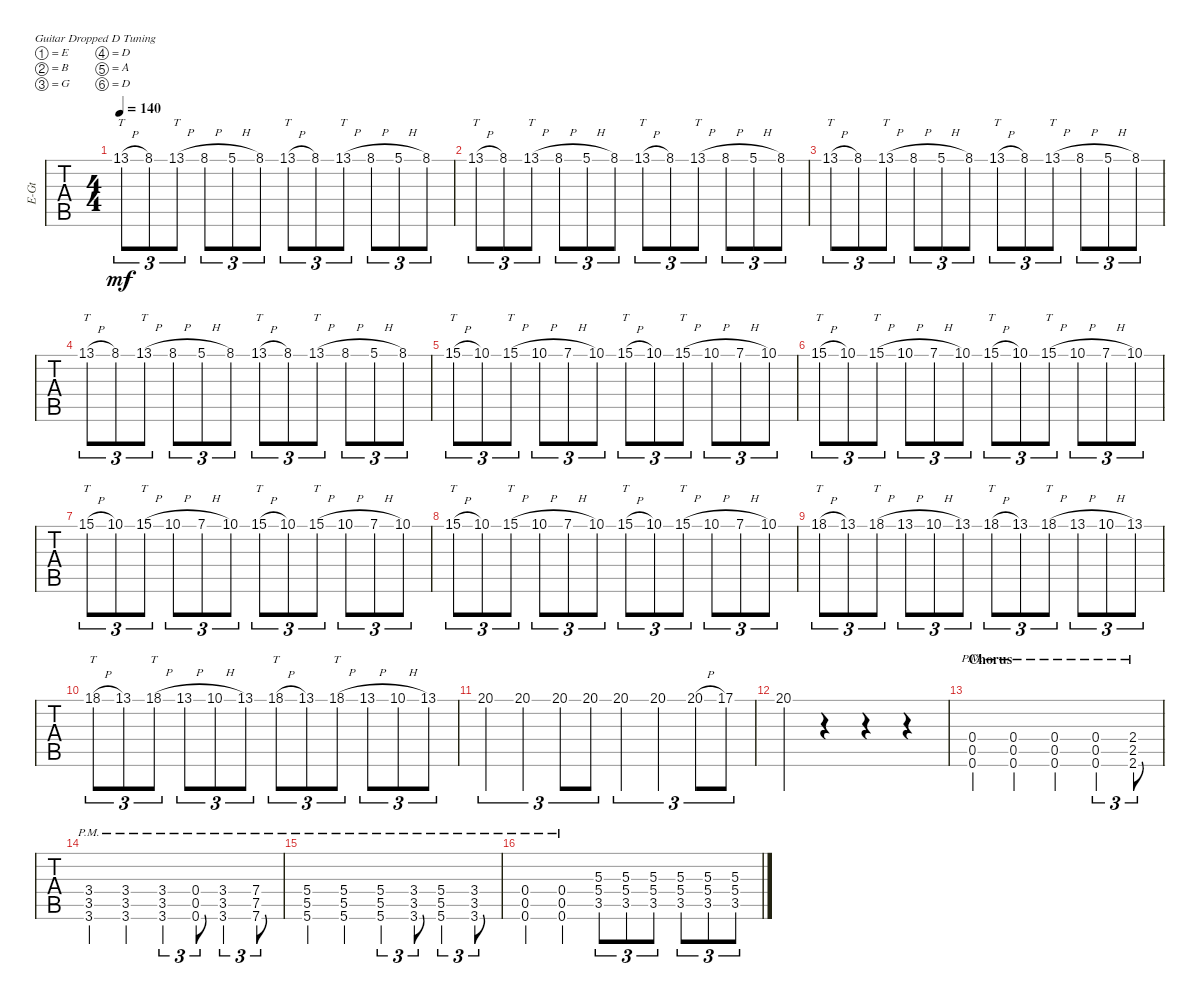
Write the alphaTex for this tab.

\defaultSystemsLayout 4
\bracketExtendMode groupsimilarinstruments
\multiBarRest
\otherSystemsTrackNameOrientation horizontal
\track ("David" "E-Gt") {mute instrument distortionguitar}
\staff {tabs}
\tuning (E4 B3 G3 D3 A2 D2)
\ts (4 4)
\tempo 140
\clef g2
\ks c
13.1{h}.8{tt tu (3 2) dy mf} 8.1.8{tu (3 2)} 13.1{h}.8{tt tu (3 2)} 8.1{h}.8{tu (3 2)} 5.1{h}.8{tu (3 2)} 8.1.8{tu (3 2)} 13.1{h}.8{tt tu (3 2)} 8.1.8{tu (3 2)} 13.1{h}.8{tt tu (3 2)} 8.1{h}.8{tu (3 2)} 5.1{h}.8{tu (3 2)} 8.1.8{tu (3 2)} |
13.1{h}.8{tt tu (3 2)} 8.1.8{tu (3 2)} 13.1{h}.8{tt tu (3 2)} 8.1{h}.8{tu (3 2)} 5.1{h}.8{tu (3 2)} 8.1.8{tu (3 2)} 13.1{h}.8{tt tu (3 2)} 8.1.8{tu (3 2)} 13.1{h}.8{tt tu (3 2)} 8.1{h}.8{tu (3 2)} 5.1{h}.8{tu (3 2)} 8.1.8{tu (3 2)} |
13.1{h}.8{tt tu (3 2)} 8.1.8{tu (3 2)} 13.1{h}.8{tt tu (3 2)} 8.1{h}.8{tu (3 2)} 5.1{h}.8{tu (3 2)} 8.1.8{tu (3 2)} 13.1{h}.8{tt tu (3 2)} 8.1.8{tu (3 2)} 13.1{h}.8{tt tu (3 2)} 8.1{h}.8{tu (3 2)} 5.1{h}.8{tu (3 2)} 8.1.8{tu (3 2)} |
13.1{h}.8{tt tu (3 2)} 8.1.8{tu (3 2)} 13.1{h}.8{tt tu (3 2)} 8.1{h}.8{tu (3 2)} 5.1{h}.8{tu (3 2)} 8.1.8{tu (3 2)} 13.1{h}.8{tt tu (3 2)} 8.1.8{tu (3 2)} 13.1{h}.8{tt tu (3 2)} 8.1{h}.8{tu (3 2)} 5.1{h}.8{tu (3 2)} 8.1.8{tu (3 2)} |
15.1{h}.8{tt tu (3 2)} 10.1.8{tu (3 2)} 15.1{h}.8{tt tu (3 2)} 10.1{h}.8{tu (3 2)} 7.1{h}.8{tu (3 2)} 10.1.8{tu (3 2)} 15.1{h}.8{tt tu (3 2)} 10.1.8{tu (3 2)} 15.1{h}.8{tt tu (3 2)} 10.1{h}.8{tu (3 2)} 7.1{h}.8{tu (3 2)} 10.1.8{tu (3 2)} |
15.1{h}.8{tt tu (3 2)} 10.1.8{tu (3 2)} 15.1{h}.8{tt tu (3 2)} 10.1{h}.8{tu (3 2)} 7.1{h}.8{tu (3 2)} 10.1.8{tu (3 2)} 15.1{h}.8{tt tu (3 2)} 10.1.8{tu (3 2)} 15.1{h}.8{tt tu (3 2)} 10.1{h}.8{tu (3 2)} 7.1{h}.8{tu (3 2)} 10.1.8{tu (3 2)} |
15.1{h}.8{tt tu (3 2)} 10.1.8{tu (3 2)} 15.1{h}.8{tt tu (3 2)} 10.1{h}.8{tu (3 2)} 7.1{h}.8{tu (3 2)} 10.1.8{tu (3 2)} 15.1{h}.8{tt tu (3 2)} 10.1.8{tu (3 2)} 15.1{h}.8{tt tu (3 2)} 10.1{h}.8{tu (3 2)} 7.1{h}.8{tu (3 2)} 10.1.8{tu (3 2)} |
15.1{h}.8{tt tu (3 2)} 10.1.8{tu (3 2)} 15.1{h}.8{tt tu (3 2)} 10.1{h}.8{tu (3 2)} 7.1{h}.8{tu (3 2)} 10.1.8{tu (3 2)} 15.1{h}.8{tt tu (3 2)} 10.1.8{tu (3 2)} 15.1{h}.8{tt tu (3 2)} 10.1{h}.8{tu (3 2)} 7.1{h}.8{tu (3 2)} 10.1.8{tu (3 2)} |
18.1{h acc #}.8{tt tu (3 2)} 13.1.8{tu (3 2)} 18.1{h acc #}.8{tt tu (3 2)} 13.1{h}.8{tu (3 2)} 10.1{h}.8{tu (3 2)} 13.1.8{tu (3 2)} 18.1{h acc #}.8{tt tu (3 2)} 13.1.8{tu (3 2)} 18.1{h acc #}.8{tt tu (3 2)} 13.1{h}.8{tu (3 2)} 10.1{h}.8{tu (3 2)} 13.1.8{tu (3 2)} |
18.1{h acc #}.8{tt tu (3 2)} 13.1.8{tu (3 2)} 18.1{h acc #}.8{tt tu (3 2)} 13.1{h}.8{tu (3 2)} 10.1{h}.8{tu (3 2)} 13.1.8{tu (3 2)} 18.1{h acc #}.8{tt tu (3 2)} 13.1.8{tu (3 2)} 18.1{h acc #}.8{tt tu (3 2)} 13.1{h}.8{tu (3 2)} 10.1{h}.8{tu (3 2)} 13.1.8{tu (3 2)} |
20.1.4{tu (3 2)} 20.1.4{tu (3 2)} 20.1.8{tu (3 2)} 20.1.8{tu (3 2)} 20.1.4{tu (3 2)} 20.1.4{tu (3 2)} 20.1{h}.8{tu (3 2)} 17.1.8{tu (3 2)} |
20.1.4 r.4 r.4 r.4 |
\section ("" "Chorus")
(0.6{pm} 0.5{pm} 0.4{pm}).4 (0.6{pm} 0.5{pm} 0.4{pm}).4 (0.6{pm} 0.5{pm} 0.4{pm}).4 (0.6{pm} 0.5{pm} 0.4{pm}).4{tu (3 2)} (2.6{pm} 2.5{pm} 2.4{pm}).8{tu (3 2)} |
(3.6{pm} 3.5{pm} 3.4{pm}).4 (3.6{pm} 3.5{pm} 3.4{pm}).4 (3.6{pm} 3.5{pm} 3.4{pm}).4{tu (3 2)} (0.6{pm} 0.5{pm} 0.4{pm}).8{tu (3 2)} (3.6{pm} 3.5{pm} 3.4{pm}).4{tu (3 2)} (7.6{pm} 7.5{pm} 7.4{pm}).8{tu (3 2)} |
(5.6{pm} 5.5{pm} 5.4{pm}).4 (5.6{pm} 5.5{pm} 5.4{pm}).4 (5.6{pm} 5.5{pm} 5.4{pm}).4{tu (3 2)} (3.6{pm} 3.5{pm} 3.4{pm}).8{tu (3 2)} (5.6{pm} 5.5{pm} 5.4{pm}).4{tu (3 2)} (3.6{pm} 3.5{pm} 3.4{pm}).8{tu (3 2)} |
(0.6{pm} 0.5{pm} 0.4{pm}).4 (0.6{pm} 0.5{pm} 0.4{pm}).4 (3.5 5.4 5.3).8{tu (3 2)} (3.5 5.4 5.3).8{tu (3 2)} (3.5 5.4 5.3).8{tu (3 2)} (3.5 5.4 5.3).8{tu (3 2)} (3.5 5.4 5.3).8{tu (3 2)} (3.5 5.4 5.3).8{tu (3 2)}
